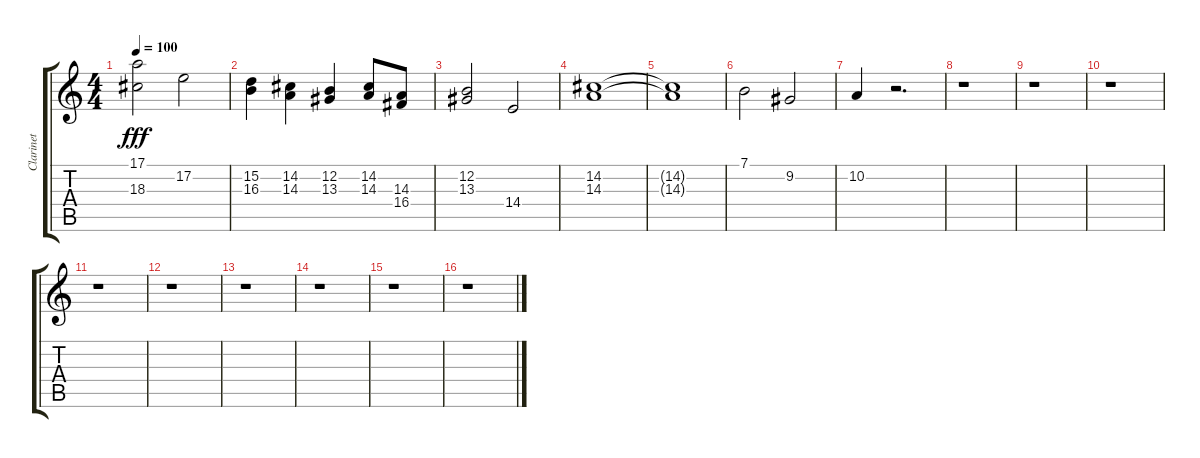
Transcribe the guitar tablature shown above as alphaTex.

\track ("Clarinet" "Clarinet") {instrument clarinet}
\staff {score tabs}
\tuning (E4 B3 G3 D3 A2 E2) {hide}
\ts (4 4)
\tempo 100
\clef g2
\ks c
(17.1 18.3).2{dy fff} 17.2.2 |
(15.2 16.3).4 (14.2 14.3).4 (12.2 13.3).4 (14.2 14.3).8 (14.3 16.4).8 |
(12.2 13.3).2 14.4.2 |
(14.2 14.3).1 |
(14.2{t} 14.3{t}).1 |
7.1.2 9.2.2 |
10.2.4 r.2{d} |
r.1 |
r.1 |
r.1 |
r.1 |
r.1 |
r.1 |
r.1 |
r.1 |
r.1
